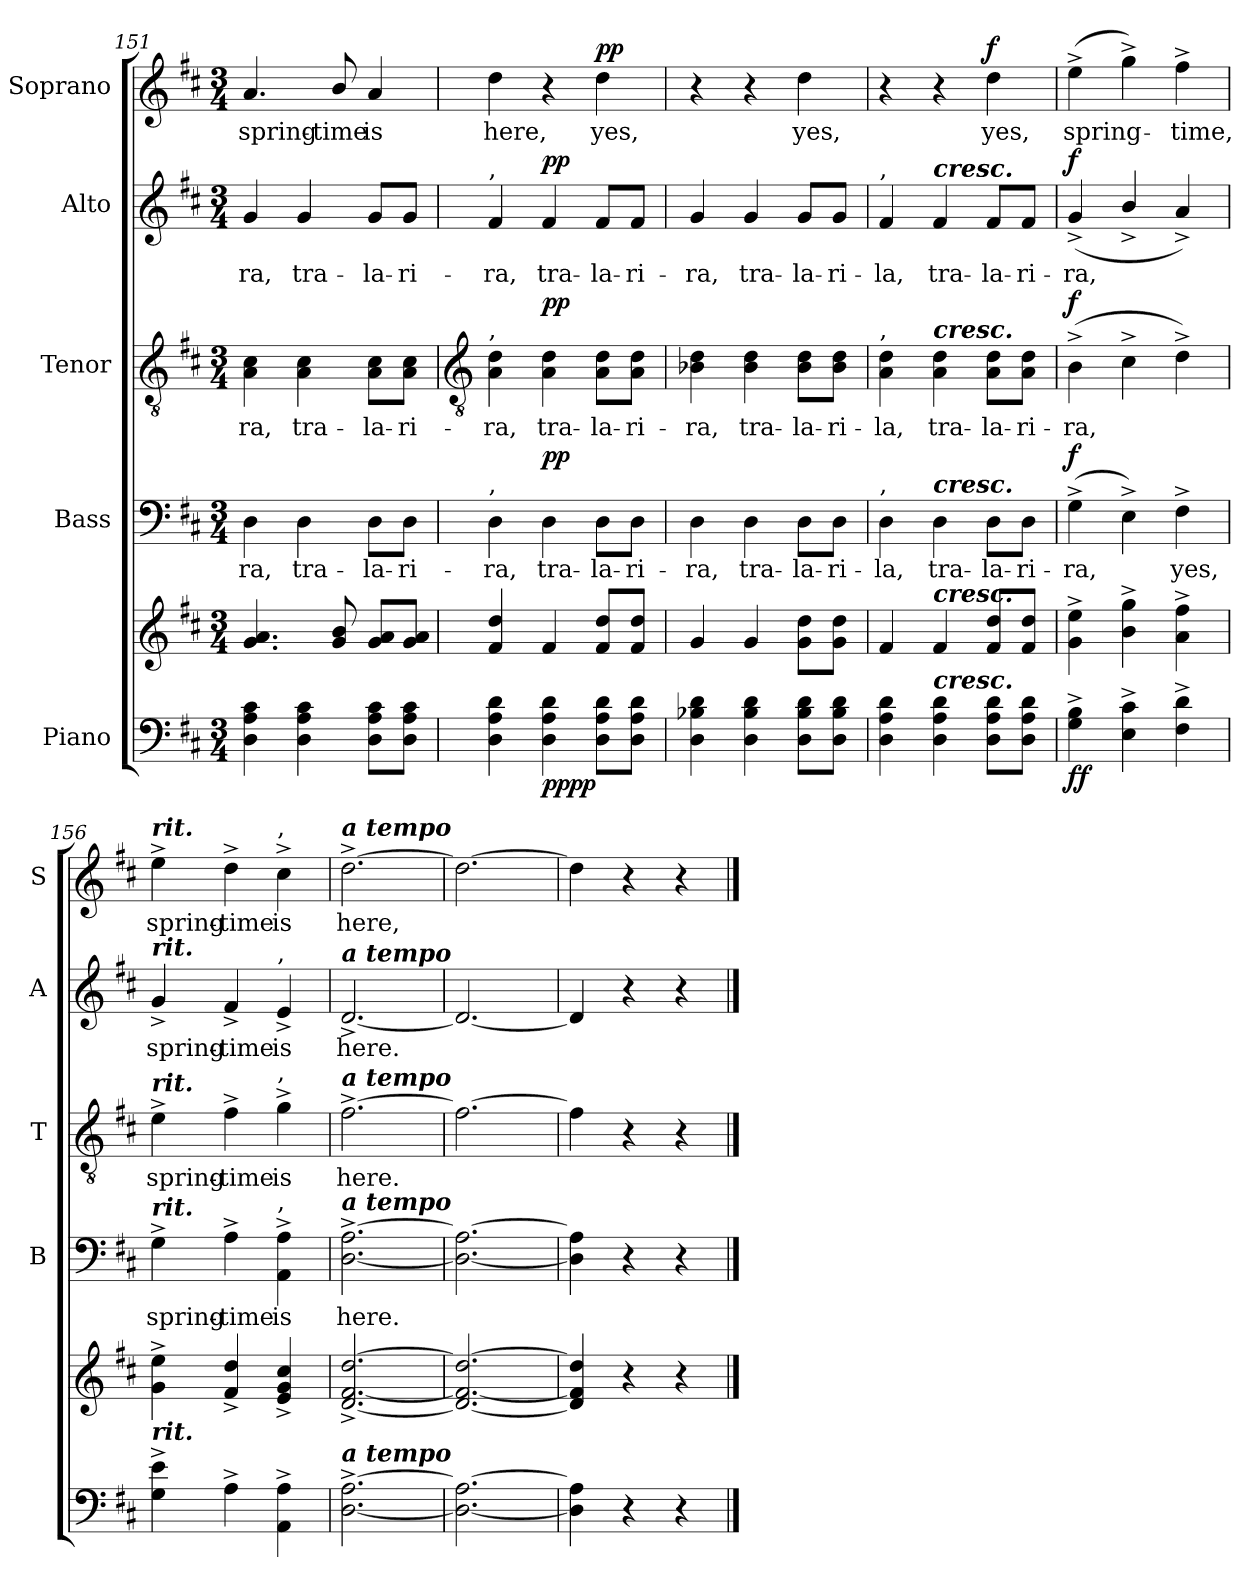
**kern	**kern	**dynam	**kern	**text	**dynam	**kern	**text	**dynam	**kern	**text	**dynam	**kern	**text	**dynam
*part5	*part5	*part5	*part4	*part4	*part4	*part3	*part3	*part3	*part2	*part2	*part2	*part1	*part1	*part1
*staff6	*staff5	*staff5/6	*staff4	*staff4	*staff4	*staff3	*staff3	*staff3	*staff2	*staff2	*staff2	*staff1	*staff1	*staff1
*I"Piano	*	*	*I"Bass	*	*	*I"Tenor	*	*	*I"Alto	*	*	*I"Soprano	*	*
*	*	*	*I'B	*	*	*I'T	*	*	*I'A	*	*	*I'S	*	*
*clefF4	*clefG2	*	*clefF4	*	*	*clefGv2	*	*	*clefG2	*	*	*clefG2	*	*
*k[f#c#]	*k[f#c#]	*	*k[f#c#]	*	*	*k[f#c#]	*	*	*k[f#c#]	*	*	*k[f#c#]	*	*
*D:	*D:	*	*D:	*	*	*D:	*	*	*D:	*	*	*D:	*	*
*M3/4	*M3/4	*	*M3/4	*	*	*M3/4	*	*	*M3/4	*	*	*M3/4	*	*
=151	=151	=151	=151	=151	=151	=151	=151	=151	=151	=151	=151	=151	=151	=151
*	*^	*	*	*	*	*	*	*	*	*	*	*	*	*
!	!	!	!	!	!LO:LY:b	!	!	!LO:LY:b	!	!	!LO:LY:b	!	!	!LO:LY:b	!
4D 4A 4c#	4.g 4.a	2.ryy	.	4D	-ra,	.	4A 4c#	-ra,	.	4g	-ra,	.	4.a	spring-	.
!	!	!	!	!	!LO:LY:b	!	!	!LO:LY:b	!	!	!LO:LY:b	!	!	!	!
4D 4A 4c#	.	.	.	4D	tra-	.	4A 4c#	tra-	.	4g	tra-	.	.	.	.
!	!	!	!	!	!	!	!	!	!	!	!	!	!	!LO:LY:b	!
.	8g 8b	.	.	.	.	.	.	.	.	.	.	.	8b/	-time	.
!	!	!	!	!	!LO:LY:b	!	!	!LO:LY:b	!	!	!LO:LY:b	!	!	!LO:LY:b	!
8D 8A 8c#L	8g 8aL	.	.	8D\L	-la-	.	8A\ 8c#\L	-la-	.	8g/L	-la-	.	4a	is	.
!	!	!	!	!	!LO:LY:b	!	!	!LO:LY:b	!	!	!LO:LY:b	!	!	!	!
8D 8A 8c#J	8g 8aJ	.	.	8D\J	-ri-	.	8A\ 8c#\J	-ri-	.	8g/J	-ri-	.	.	.	.
*	*v	*v	*	*	*	*	*	*	*	*	*	*	*	*	*
!!LO:LB:g=z
=152	=152	=152	=152	=152	=152	=152	=152	=152	=152	=152	=152	=152	=152	=152
*	*	*	*	*	*	*clefGv2	*	*	*	*	*	*	*	*
!	!	!	!	!	!	!	!	!	!LO:TX:a:t=,	!	!	!	!	!
!	!	!	!	!	!	!LO:TX:a:t=,	!	!	!	!	!	!	!	!
!	!	!	!LO:TX:a:t=,	!	!	!	!	!	!	!	!	!	!	!
!	!	!	!	!LO:LY:b	!	!	!LO:LY:b	!	!	!LO:LY:b	!	!	!LO:LY:b	!
4D 4A 4d	4f# 4dd	.	4D	-ra,	.	4A 4d	-ra,	.	4f#	-ra,	.	4dd	here,	.
!	!	!LO:DY:b=2	!	!LO:LY:b	!	!	!LO:LY:b	!	!	!LO:LY:b	!	!	!	!
!	!	!LO:DY:n=1:b	!	!	!LO:DY:b	!	!	!LO:DY:b	!	!	!LO:DY:b	!	!	!
4D 4A 4d	4f#	pp pp	4D	tra-	pp	4A 4d	tra-	pp	4f#	tra-	pp	4r	.	.
!	!	!	!	!LO:LY:b	!	!	!LO:LY:b	!	!	!LO:LY:b	!	!	!LO:LY:b	!LO:DY:b
8D 8A 8dL	8f# 8ddL	.	8D\L	-la-	.	8A\ 8d\L	-la-	.	8f#/L	-la-	.	4dd	yes,	pp
!	!	!	!	!LO:LY:b	!	!	!LO:LY:b	!	!	!LO:LY:b	!	!	!	!
8D 8A 8dJ	8f# 8ddJ	.	8D\J	-ri-	.	8A\ 8d\J	-ri-	.	8f#/J	-ri-	.	.	.	.
=153	=153	=153	=153	=153	=153	=153	=153	=153	=153	=153	=153	=153	=153	=153
!	!	!	!	!LO:LY:b	!	!	!LO:LY:b	!	!	!LO:LY:b	!	!	!	!
4D 4B-X 4d	4g	.	4D	-ra,	.	4B-X 4d	-ra,	.	4g	-ra,	.	4r	.	.
!	!	!	!	!LO:LY:b	!	!	!LO:LY:b	!	!	!LO:LY:b	!	!	!	!
4D 4B- 4d	4g	.	4D	tra-	.	4B- 4d	tra-	.	4g	tra-	.	4r	.	.
!	!	!	!	!LO:LY:b	!	!	!LO:LY:b	!	!	!LO:LY:b	!	!	!LO:LY:b	!
8D 8B- 8dL	8g 8ddL	.	8D\L	-la-	.	8B-\ 8d\L	-la-	.	8g/L	-la-	.	4dd	yes,	.
!	!	!	!	!LO:LY:b	!	!	!LO:LY:b	!	!	!LO:LY:b	!	!	!	!
8D 8B- 8dJ	8g 8ddJ	.	8D\J	-ri-	.	8B-\ 8d\J	-ri-	.	8g/J	-ri-	.	.	.	.
=154	=154	=154	=154	=154	=154	=154	=154	=154	=154	=154	=154	=154	=154	=154
!	!	!	!	!	!	!	!	!	!LO:TX:a:t=,	!	!	!	!	!
!	!	!	!	!	!	!LO:TX:a:t=,	!	!	!	!	!	!	!	!
!	!	!	!LO:TX:a:t=,	!	!	!	!	!	!	!	!	!	!	!
!	!	!	!	!LO:LY:b	!	!	!LO:LY:b	!	!	!LO:LY:b	!	!	!	!
4D 4A 4d	4f#	.	4D	-la,	.	4A 4d	-la,	.	4f#	-la,	.	4r	.	.
!	!	!	!	!	!	!	!	!	!LO:TX:a:Bi:t=cresc.	!	!	!	!	!
!	!	!	!	!	!	!LO:TX:a:Bi:t=cresc.	!	!	!	!	!	!	!	!
!	!	!	!LO:TX:a:Bi:t=cresc.	!	!	!	!	!	!	!	!	!	!	!
!	!LO:TX:a:Bi:t=cresc.	!	!	!	!	!	!	!	!	!	!	!	!	!
!LO:TX:a:Bi:t=cresc.	!	!	!	!	!	!	!	!	!	!	!	!	!	!
!	!	!	!	!LO:LY:b	!	!	!LO:LY:b	!	!	!LO:LY:b	!	!	!	!
4D 4A 4d	4f#	.	4D	tra-	.	4A 4d	tra-	.	4f#	tra-	.	4r	.	.
!	!	!	!	!LO:LY:b	!	!	!LO:LY:b	!	!	!LO:LY:b	!	!	!LO:LY:b	!LO:DY:b
8D 8A 8dL	8f# 8ddL	.	8D\L	-la-	.	8A\ 8d\L	-la-	.	8f#/L	-la-	.	4dd	yes,	f
!	!	!	!	!LO:LY:b	!	!	!LO:LY:b	!	!	!LO:LY:b	!	!	!	!
8D 8A 8dJ	8f# 8ddJ	.	8D\J	-ri-	.	8A\ 8d\J	-ri-	.	8f#/J	-ri-	.	.	.	.
=155	=155	=155	=155	=155	=155	=155	=155	=155	=155	=155	=155	=155	=155	=155
!	!	!LO:DY:b=2	!	!LO:LY:b	!	!	!LO:LY:b	!	!	!LO:LY:b	!	!	!LO:LY:b	!
!	!	!LO:DY:n=1:b	!	!	!LO:DY:b	!	!	!LO:DY:b	!	!	!LO:DY:b	!	!	!
4G^ 4B^	4g^ 4ee^	f f	(>4G^	ra,	f	(>4B^	ra,	f	(<4g^	ra,	f	(>4ee^	spring-	.
4E^ 4c#^	4b\^ 4gg\^	.	4E^)	.	.	4c#^	.	.	4b^/	.	.	4gg^)	.	.
!	!	!	!	!LO:LY:b	!	!	!	!	!	!	!	!	!LO:LY:b	!
4F#^ 4d^	4a^ 4ff#^	.	4F#^	yes,	.	4d^)	.	.	4a^)	.	.	4ff#^	time,	.
=156	=156	=156	=156	=156	=156	=156	=156	=156	=156	=156	=156	=156	=156	=156
!	!	!	!	!	!	!	!	!	!	!	!	!LO:TX:a:Bi:t=rit.	!	!
!	!	!	!	!	!	!	!	!	!LO:TX:a:Bi:t=rit.	!	!	!	!	!
!	!	!	!	!	!	!LO:TX:a:Bi:t=rit.	!	!	!	!	!	!	!	!
!	!	!	!LO:TX:a:Bi:t=rit.	!	!	!	!	!	!	!	!	!	!	!
!LO:TX:a:Bi:t=rit.	!	!	!	!	!	!	!	!	!	!	!	!	!	!
!	!	!	!	!LO:LY:b	!	!	!LO:LY:b	!	!	!LO:LY:b	!	!	!LO:LY:b	!
4G^ 4e^	4g^ 4ee^	.	4G^	spring-	.	4e^	spring-	.	4g^	spring-	.	4ee^	spring-	.
!	!	!	!	!LO:LY:b	!	!	!LO:LY:b	!	!	!LO:LY:b	!	!	!LO:LY:b	!
4A^	4f#^ 4dd^	.	4A^	-time	.	4f#^	-time	.	4f#^	-time	.	4dd^	-time	.
!	!	!	!	!	!	!	!	!	!	!	!	!LO:TX:a:t=,	!	!
!	!	!	!	!	!	!	!	!	!LO:TX:a:t=,	!	!	!	!	!
!	!	!	!	!	!	!LO:TX:a:t=,	!	!	!	!	!	!	!	!
!	!	!	!LO:TX:a:t=,	!	!	!	!	!	!	!	!	!	!	!
!	!	!	!	!LO:LY:b	!	!	!LO:LY:b	!	!	!LO:LY:b	!	!	!LO:LY:b	!
4AA^ 4A^	4e^ 4g^ 4cc#^	.	4AA^ 4A^	is	.	4g^	is	.	4e^	is	.	4cc#^	is	.
=157	=157	=157	=157	=157	=157	=157	=157	=157	=157	=157	=157	=157	=157	=157
!	!	!	!	!	!	!	!	!	!	!	!	!LO:TX:a:Bi:t=a tempo	!	!
!	!	!	!	!	!	!	!	!	!LO:TX:a:Bi:t=a tempo	!	!	!	!	!
!	!	!	!	!	!	!LO:TX:a:Bi:t=a tempo	!	!	!	!	!	!	!	!
!	!	!	!LO:TX:a:Bi:t=a tempo	!	!	!	!	!	!	!	!	!	!	!
!LO:TX:a:Bi:t=a tempo	!	!	!	!	!	!	!	!	!	!	!	!	!	!
!	!	!	!	!LO:LY:b	!	!	!LO:LY:b	!	!	!LO:LY:b	!	!	!LO:LY:b	!
[2.D^ [2.A^	[2.d^ [2.f#^ [2.dd^	.	[2.D^ [2.A^	here.	.	[2.f#^	here.	.	[2.d^	here.	.	[2.dd^	here,	.
=158	=158	=158	=158	=158	=158	=158	=158	=158	=158	=158	=158	=158	=158	=158
2.D_ 2.A_	2.d_ 2.f#_ 2.dd_	.	2.D_ 2.A_	.	.	2.f#_	.	.	2.d_	.	.	2.dd_	.	.
=159	=159	=159	=159	=159	=159	=159	=159	=159	=159	=159	=159	=159	=159	=159
4D] 4A]	4d] 4f#] 4dd]	.	4D] 4A]	.	.	4f#]	.	.	4d]	.	.	4dd]	.	.
4r	4r	.	4r	.	.	4r	.	.	4r	.	.	4r	.	.
4r	4r	.	4r	.	.	4r	.	.	4r	.	.	4r	.	.
==	==	==	==	==	==	==	==	==	==	==	==	==	==	==
*-	*-	*-	*-	*-	*-	*-	*-	*-	*-	*-	*-	*-	*-	*-
